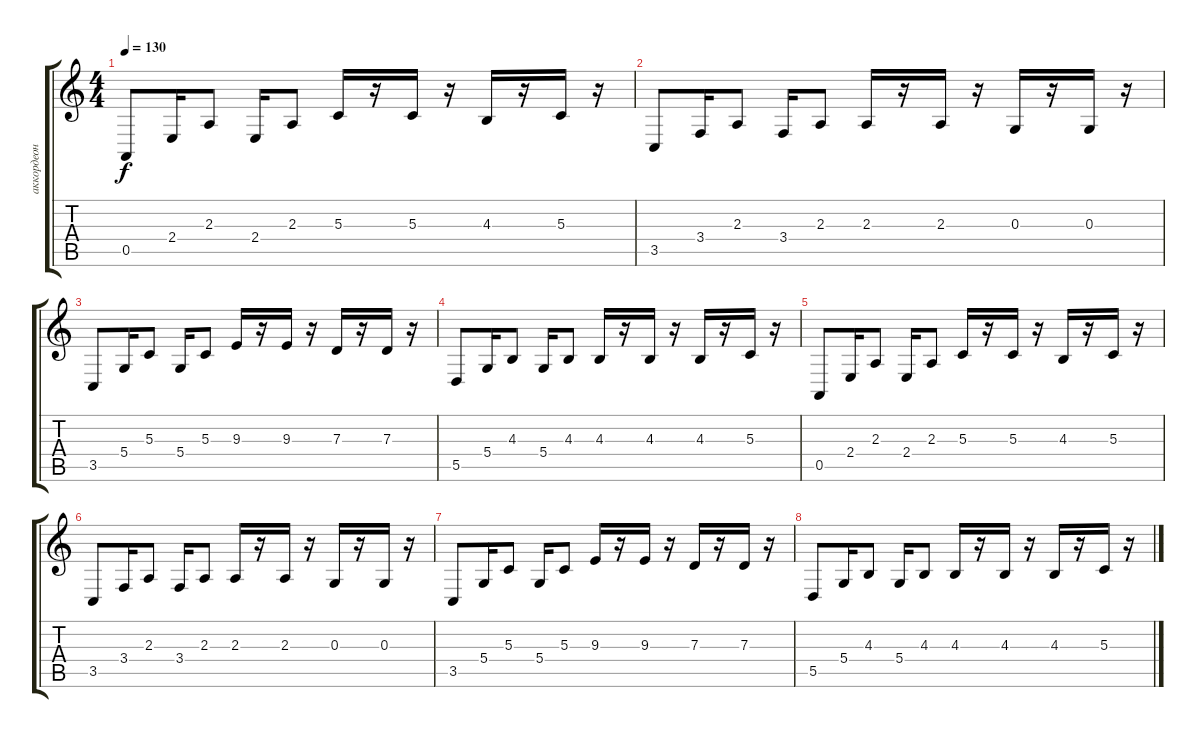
\track ("аккордеон" "аккордеон") {instrument accordion}
\staff {score tabs}
\tuning (E4 B3 G3 D3 A2 E2) {hide}
\ts (4 4)
\tempo 130
\clef g2
\ks c
0.5.8{dy f} 2.4.16 2.3.8 2.4.16 2.3.8 5.3.16 r.16 5.3.16 r.16 4.3.16 r.16 5.3.16 r.16 |
3.5.8 3.4.16 2.3.8 3.4.16 2.3.8 2.3.16 r.16 2.3.16 r.16 0.3.16 r.16 0.3.16 r.16 |
3.5.8 5.4.16 5.3.8 5.4.16 5.3.8 9.3.16 r.16 9.3.16 r.16 7.3.16 r.16 7.3.16 r.16 |
5.5.8 5.4.16 4.3.8 5.4.16 4.3.8 4.3.16 r.16 4.3.16 r.16 4.3.16 r.16 5.3.16 r.16 |
0.5.8 2.4.16 2.3.8 2.4.16 2.3.8 5.3.16 r.16 5.3.16 r.16 4.3.16 r.16 5.3.16 r.16 |
3.5.8 3.4.16 2.3.8 3.4.16 2.3.8 2.3.16 r.16 2.3.16 r.16 0.3.16 r.16 0.3.16 r.16 |
3.5.8 5.4.16 5.3.8 5.4.16 5.3.8 9.3.16 r.16 9.3.16 r.16 7.3.16 r.16 7.3.16 r.16 |
5.5.8 5.4.16 4.3.8 5.4.16 4.3.8 4.3.16 r.16 4.3.16 r.16 4.3.16 r.16 5.3.16 r.16
